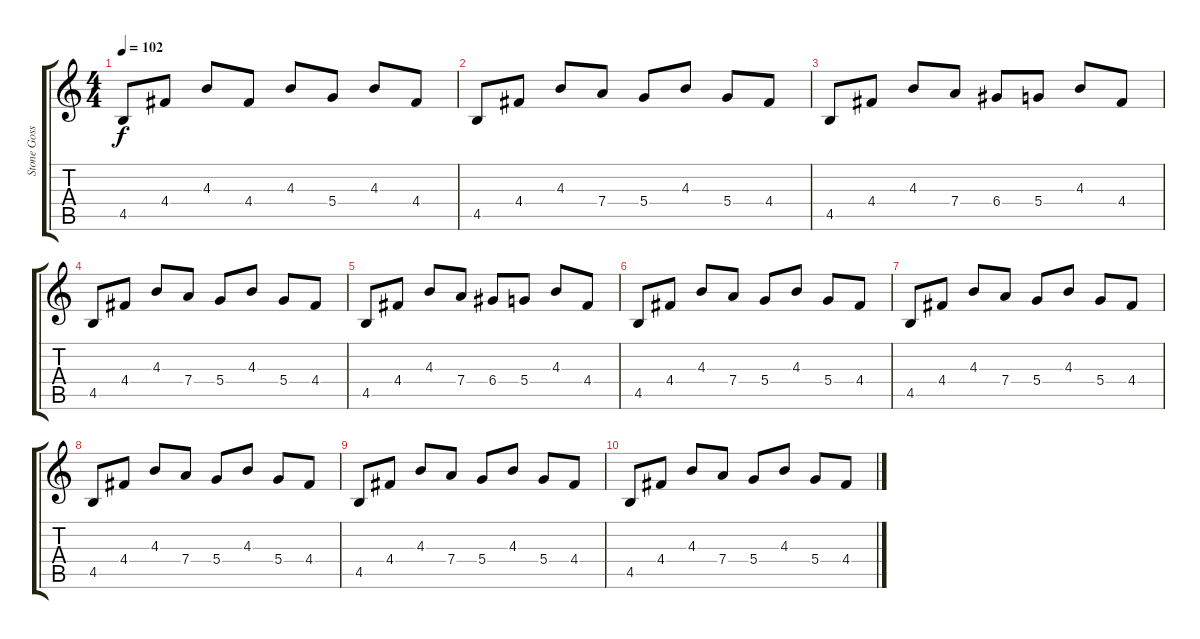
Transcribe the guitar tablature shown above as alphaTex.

\track ("Stone Gossard" "Stone Goss") {instrument acousticguitarsteel}
\staff {score tabs}
\tuning (D4 B3 G3 D3 G2 B1) {hide}
\ts (4 4)
\tempo 102
\clef g2
\ks c
4.5.8{dy f} 4.4.8 4.3.8 4.4.8 4.3.8 5.4.8 4.3.8 4.4.8 |
4.5.8 4.4.8 4.3.8 7.4.8 5.4.8 4.3.8 5.4.8 4.4.8 |
4.5.8 4.4.8 4.3.8 7.4.8 6.4.8 5.4.8 4.3.8 4.4.8 |
4.5.8 4.4.8 4.3.8 7.4.8 5.4.8 4.3.8 5.4.8 4.4.8 |
4.5.8 4.4.8 4.3.8 7.4.8 6.4.8 5.4.8 4.3.8 4.4.8 |
4.5.8 4.4.8 4.3.8 7.4.8 5.4.8 4.3.8 5.4.8 4.4.8 |
4.5.8 4.4.8 4.3.8 7.4.8 5.4.8 4.3.8 5.4.8 4.4.8 |
4.5.8 4.4.8 4.3.8 7.4.8 5.4.8 4.3.8 5.4.8 4.4.8 |
4.5.8 4.4.8 4.3.8 7.4.8 5.4.8 4.3.8 5.4.8 4.4.8 |
4.5.8 4.4.8 4.3.8 7.4.8 5.4.8 4.3.8 5.4.8 4.4.8
